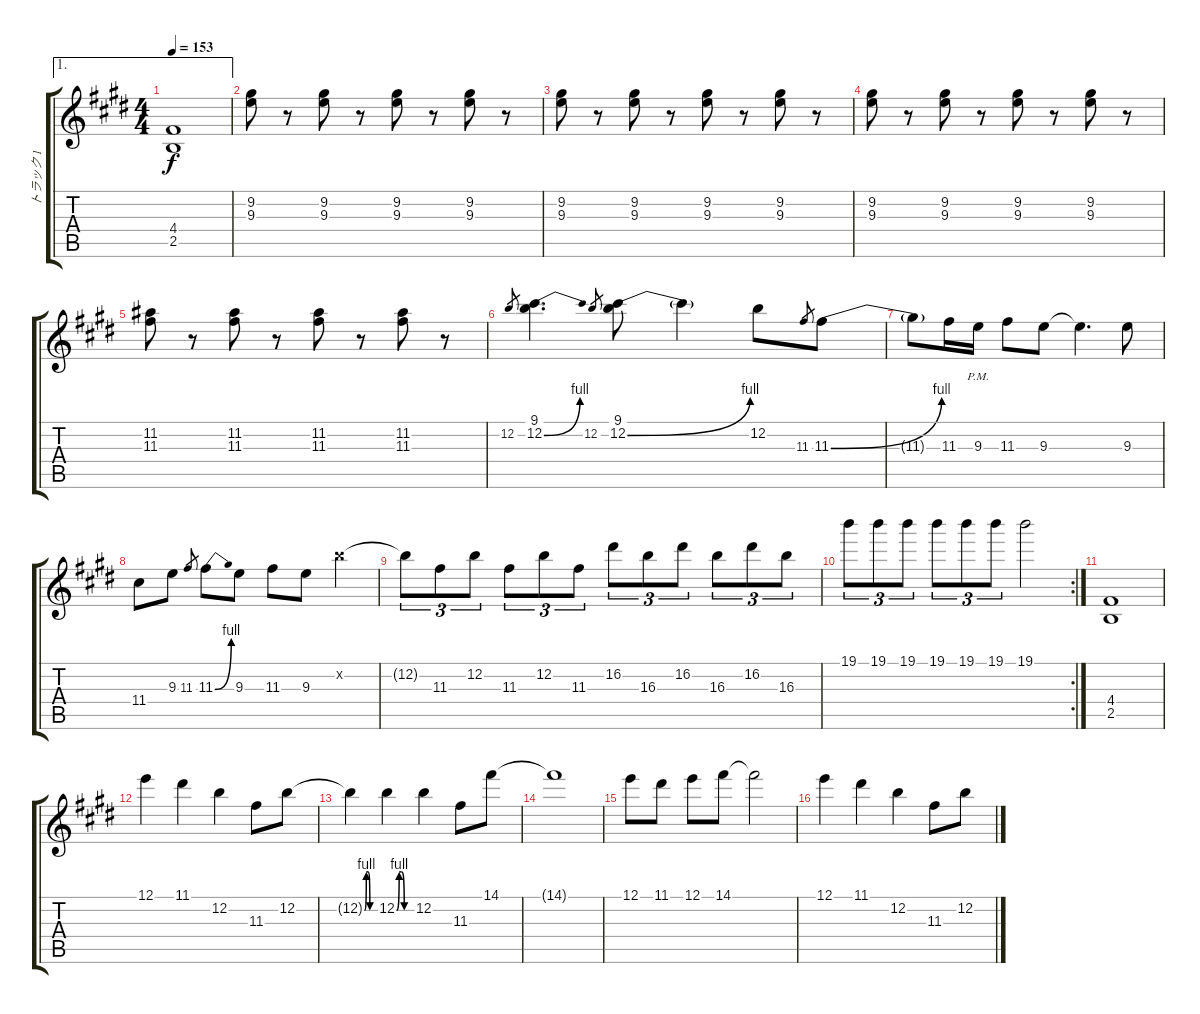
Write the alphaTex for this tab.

\track ("トラック 1" "トラック 1") {instrument acousticguitarsteel}
\staff {score tabs}
\tuning (E4 B3 G3 D3 A2 E2) {hide}
\ae 1
\ts (4 4)
\tempo 153
\clef g2
\ks e
(4.4 2.5).1{dy f} |
(9.2 9.3).8 r.8 (9.2 9.3).8 r.8 (9.2 9.3).8 r.8 (9.2 9.3).8 r.8 |
(9.2 9.3).8 r.8 (9.2 9.3).8 r.8 (9.2 9.3).8 r.8 (9.2 9.3).8 r.8 |
(9.2 9.3).8 r.8 (9.2 9.3).8 r.8 (9.2 9.3).8 r.8 (9.2 9.3).8 r.8 |
(11.2 11.3).8 r.8 (11.2 11.3).8 r.8 (11.2 11.3).8 r.8 (11.2 11.3).8 r.8 |
12.2.8{gr} (9.1 12.2{be (bend 0 0 60 4)}).4{d} 12.2.8{gr} (9.1 12.2{be (bend 0 0 60 4)}).8 12.2{t}.4 12.2.8 11.3.8{gr} 11.3{be (bend 0 0 60 4)}.8 |
11.3{t}.8 11.3.16 9.3{pm}.16 11.3.8 9.3.8 9.3{t}.4{d} 9.3.8 |
11.4.8 9.3.8 11.3.8{gr} 11.3{be (bend 0 0 60 4)}.8 9.3.8 11.3.8 9.3.8 12.2{x}.4 |
12.2{t}.8{tu (3 2)} 11.3.8{tu (3 2)} 12.2.8{tu (3 2)} 11.3.8{tu (3 2)} 12.2.8{tu (3 2)} 11.3.8{tu (3 2)} 16.2.8{tu (3 2)} 16.3.8{tu (3 2)} 16.2.8{tu (3 2)} 16.3.8{tu (3 2)} 16.2.8{tu (3 2)} 16.3.8{tu (3 2)} |
\rc 2
19.1.8{tu (3 2)} 19.1.8{tu (3 2)} 19.1.8{tu (3 2)} 19.1.8{tu (3 2)} 19.1.8{tu (3 2)} 19.1.8{tu (3 2)} 19.1.2 |
(4.4 2.5).1 |
12.1.4 11.1.4 12.2.4 11.3.8 12.2.8 |
12.2{be (custom 0 0 10 4 20 4 30 0 60 0) t}.4 12.2{be (custom 0 0 10 4 20 4 30 0 60 0)}.4 12.2.4 11.3.8 14.1.8 |
14.1{t}.1 |
12.1.8 11.1.8 12.1.8 14.1.8 14.1{t}.2 |
12.1.4 11.1.4 12.2.4 11.3.8 12.2.8
